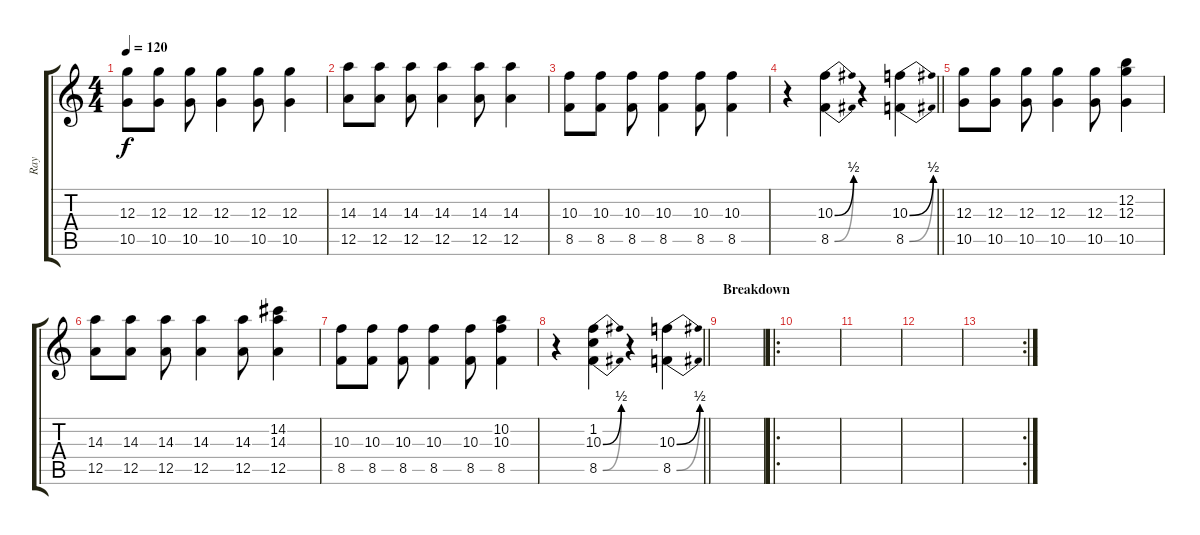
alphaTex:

\track ("Ray" "Ray") {instrument distortionguitar}
\staff {score tabs}
\tuning (E4 B3 G3 D3 A2 E2) {hide}
\ts (4 4)
\tempo 120
\clef g2
\ks c
(12.3 10.5).8{dy f} (12.3 10.5).8 (12.3 10.5).8 (12.3 10.5).4 (12.3 10.5).8 (12.3 10.5).4 |
(14.3 12.5).8 (14.3 12.5).8 (14.3 12.5).8 (14.3 12.5).4 (14.3 12.5).8 (14.3 12.5).4 |
(10.3 8.5).8 (10.3 8.5).8 (10.3 8.5).8 (10.3 8.5).4 (10.3 8.5).8 (10.3 8.5).4 |
\barLineRight lightlight
r.4 (10.3{be (bend 0 0 60 2)} 8.5{be (bend 0 0 60 2)}).4 r.4 (10.3{be (bend 0 0 60 2)} 8.5{be (bend 0 0 60 2)}).4 |
(12.3 10.5).8 (12.3 10.5).8 (12.3 10.5).8 (12.3 10.5).4 (12.3 10.5).8 (12.2 12.3 10.5).4 |
(14.3 12.5).8 (14.3 12.5).8 (14.3 12.5).8 (14.3 12.5).4 (14.3 12.5).8 (14.2 14.3 12.5).4 |
(10.3 8.5).8 (10.3 8.5).8 (10.3 8.5).8 (10.3 8.5).4 (10.3 8.5).8 (10.2 10.3 8.5).4 |
\barLineRight lightlight
r.4 (1.2 10.3{be (bend 0 0 60 2)} 8.5{be (bend 0 0 60 2)}).4 r.4 (10.3{be (bend 0 0 60 2)} 8.5{be (bend 0 0 60 2)}).4 |
\section ("" "Breakdown")
|
\ro
|
|
|
\rc 2
